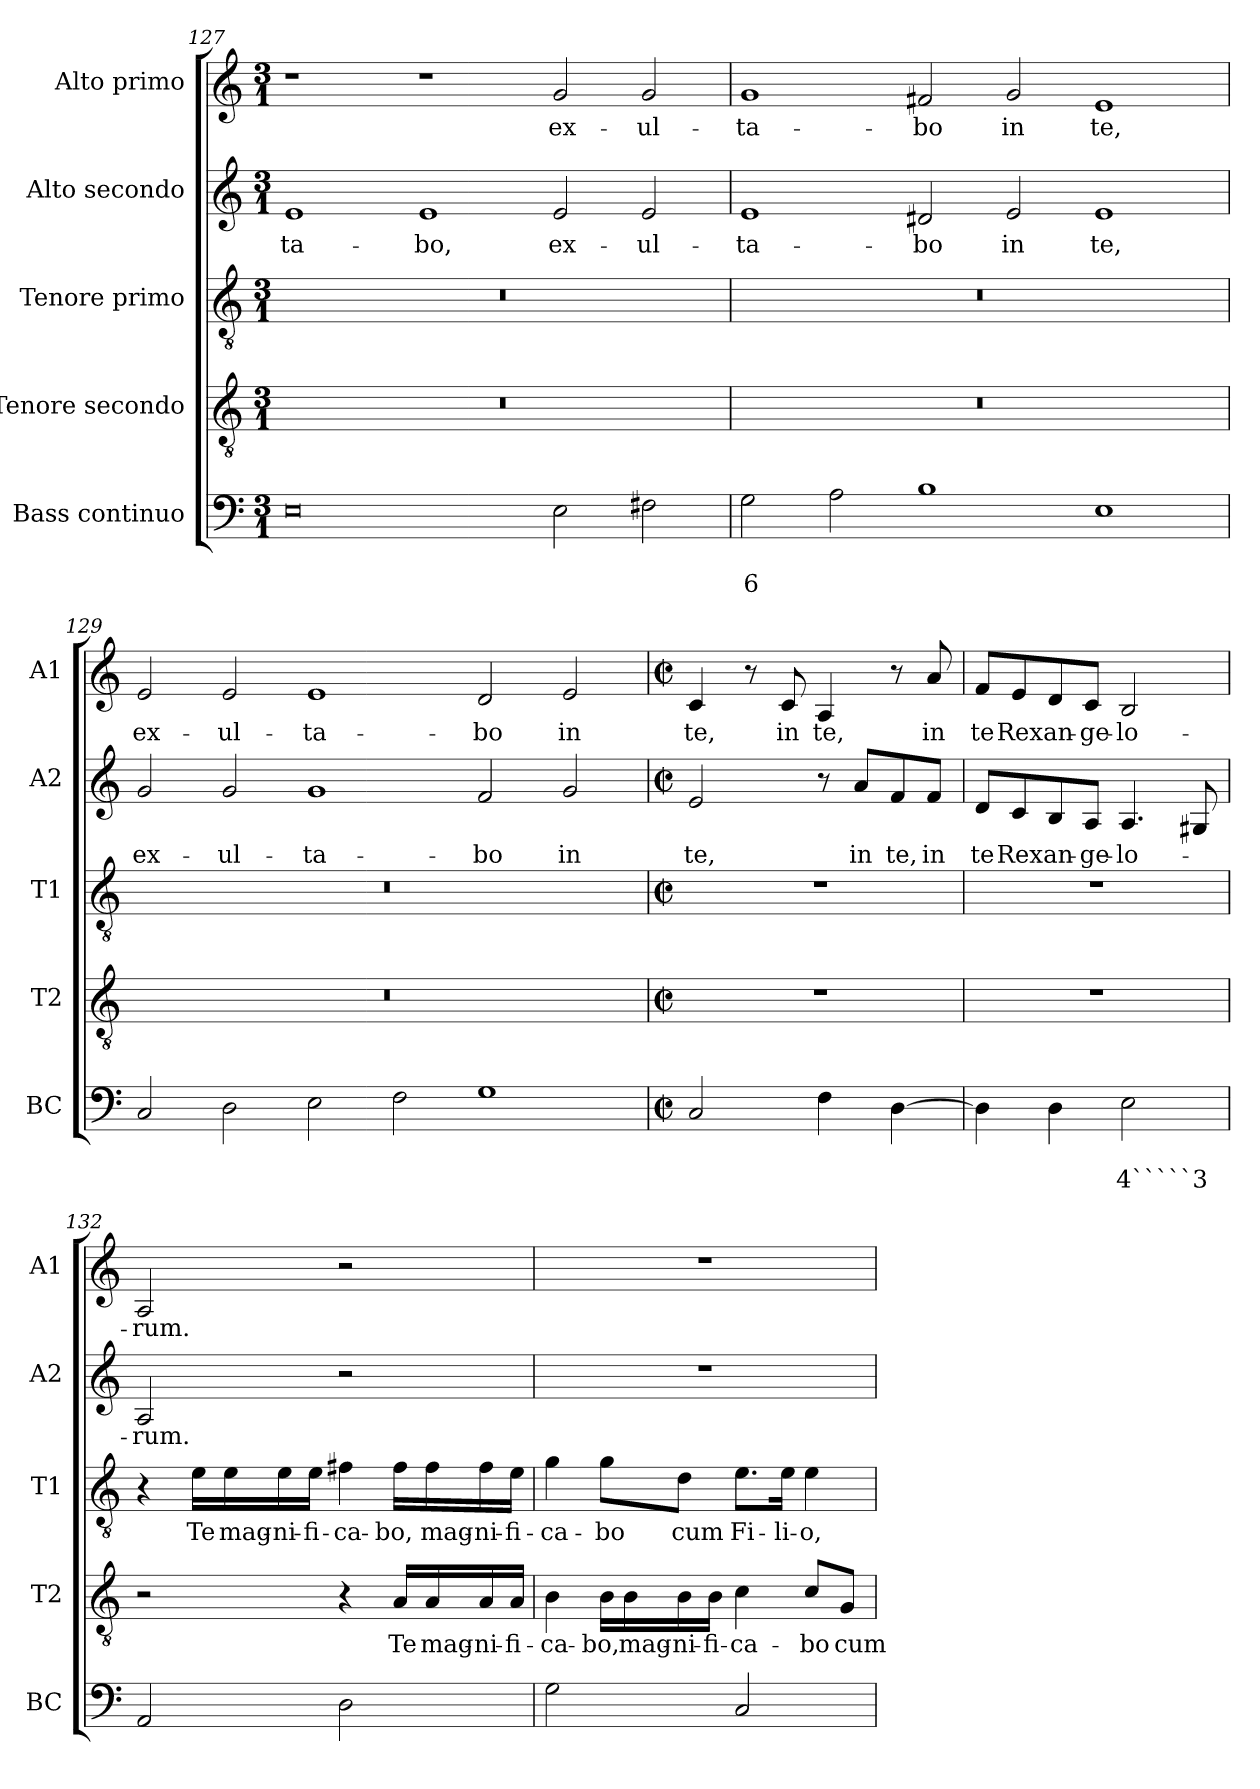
**kern	**text	**text	**kern	**text	**kern	**text	**kern	**text	**kern	**text
*part5	*part5	*part5	*part4	*part4	*part3	*part3	*part2	*part2	*part1	*part1
*staff5	*staff5	*staff5	*staff4	*staff4	*staff3	*staff3	*staff2	*staff2	*staff1	*staff1
*I"Bass continuo	*	*	*I"Tenore secondo	*	*I"Tenore primo	*	*I"Alto secondo	*	*I"Alto primo	*
*I'BC	*	*	*I'T2	*	*I'T1	*	*I'A2	*	*I'A1	*
*clefF4	*	*	*clefGv2	*	*clefGv2	*	*clefG2	*	*clefG2	*
*k[]	*	*	*k[]	*	*k[]	*	*k[]	*	*k[]	*
*C:	*	*	*C:	*	*C:	*	*C:	*	*C:	*
*M3/1	*	*	*M3/1	*	*M3/1	*	*M3/1	*	*M3/1	*
=127	=127	=127	=127	=127	=127	=127	=127	=127	=127	=127
!	!	!	!	!	!	!	!	!LO:LY:b	!	!
0E	.	.	0.r	.	0.r	.	1e	-ta-	1r	.
!	!	!	!	!	!	!	!	!LO:LY:b	!	!
.	.	.	.	.	.	.	1e	-bo,	1r	.
!	!	!	!	!	!	!	!	!LO:LY:b	!	!
!	!	!	!	!	!	!	!	!	!	!LO:LY:b
2E\	.	.	.	.	.	.	2e/	ex-	2g/	ex-
!	!	!	!	!	!	!	!	!LO:LY:b	!	!
!	!	!	!	!	!	!	!	!	!	!LO:LY:b
2F#X\	.	.	.	.	.	.	2e/	-ul-	2g/	-ul-
=128	=128	=128	=128	=128	=128	=128	=128	=128	=128	=128
!	!	!LO:LY:b	!	!	!	!	!	!	!	!
!	!	!	!	!	!	!	!	!LO:LY:b	!	!
!	!	!	!	!	!	!	!	!	!	!LO:LY:b
2G\	.	6	0.r	.	0.r	.	1e	-ta-	1g	-ta-
2A\	.	.	.	.	.	.	.	.	.	.
!	!	!	!	!	!	!	!	!LO:LY:b	!	!
!	!	!	!	!	!	!	!	!	!	!LO:LY:b
1B	.	.	.	.	.	.	2d#X/	-bo	2f#X/	-bo
!	!	!	!	!	!	!	!	!LO:LY:b	!	!
!	!	!	!	!	!	!	!	!	!	!LO:LY:b
.	.	.	.	.	.	.	2e/	in	2g/	in
!	!	!	!	!	!	!	!	!LO:LY:b	!	!
!	!	!	!	!	!	!	!	!	!	!LO:LY:b
1E	.	.	.	.	.	.	1e	te,	1e	te,
=129	=129	=129	=129	=129	=129	=129	=129	=129	=129	=129
!	!	!	!	!	!	!	!	!LO:LY:b	!	!
!	!	!	!	!	!	!	!	!	!	!LO:LY:b
2C/	.	.	0.r	.	0.r	.	2g/	ex-	2e/	ex-
!	!	!	!	!	!	!	!	!LO:LY:b	!	!
!	!	!	!	!	!	!	!	!	!	!LO:LY:b
2D\	.	.	.	.	.	.	2g/	-ul-	2e/	-ul-
!	!	!	!	!	!	!	!	!LO:LY:b	!	!
!	!	!	!	!	!	!	!	!	!	!LO:LY:b
2E\	.	.	.	.	.	.	1g	-ta-	1e	-ta-
2F\	.	.	.	.	.	.	.	.	.	.
!	!	!	!	!	!	!	!	!LO:LY:b	!	!
!	!	!	!	!	!	!	!	!	!	!LO:LY:b
1G	.	.	.	.	.	.	2f/	-bo	2d/	-bo
!	!	!	!	!	!	!	!	!LO:LY:b	!	!
!	!	!	!	!	!	!	!	!	!	!LO:LY:b
.	.	.	.	.	.	.	2g/	in	2e/	in
!!LO:LB:g=z
=130	=130	=130	=130	=130	=130	=130	=130	=130	=130	=130
*M2/2	*	*	*M2/2	*	*M2/2	*	*M2/2	*	*M2/2	*
*met(c|)	*	*	*met(c|)	*	*met(c|)	*	*met(c|)	*	*met(c|)	*
!	!	!	!	!	!	!	!	!LO:LY:b	!	!
!	!	!	!	!	!	!	!	!	!	!LO:LY:b
2C/	.	.	1r	.	1r	.	2e/	te,	4c/	te,
.	.	.	.	.	.	.	.	.	8r	.
!	!	!	!	!	!	!	!	!	!	!LO:LY:b
.	.	.	.	.	.	.	.	.	8c/	in
!	!	!	!	!	!	!	!	!	!	!LO:LY:b
4F\	.	.	.	.	.	.	8r	.	4A/	te,
!	!	!	!	!	!	!	!	!LO:LY:b	!	!
.	.	.	.	.	.	.	8a/L	in	.	.
!	!	!	!	!	!	!	!	!LO:LY:b	!	!
[4D\	.	.	.	.	.	.	8f/	te,	8r	.
!	!	!	!	!	!	!	!	!LO:LY:b	!	!
!	!	!	!	!	!	!	!	!	!	!LO:LY:b
.	.	.	.	.	.	.	8f/J	in	8a/	in
=131	=131	=131	=131	=131	=131	=131	=131	=131	=131	=131
!	!	!	!	!	!	!	!	!LO:LY:b	!	!
!	!	!	!	!	!	!	!	!	!	!LO:LY:b
4D\]	.	.	1r	.	1r	.	8d/L	te	8f/L	te
!	!	!	!	!	!	!	!	!LO:LY:b	!	!
!	!	!	!	!	!	!	!	!	!	!LO:LY:b
.	.	.	.	.	.	.	8c/	Rex	8e/	Rex
!	!	!	!	!	!	!	!	!LO:LY:b	!	!
!	!	!	!	!	!	!	!	!	!	!LO:LY:b
4D\	.	.	.	.	.	.	8B/	an-	8d/	an-
!	!	!	!	!	!	!	!	!LO:LY:b	!	!
!	!	!	!	!	!	!	!	!	!	!LO:LY:b
.	.	.	.	.	.	.	8A/J	-ge-	8c/J	-ge-
!	!	!LO:LY:b	!	!	!	!	!	!	!	!
!	!	!	!	!	!	!	!	!LO:LY:b	!	!
!	!	!	!	!	!	!	!	!	!	!LO:LY:b
2E\	.	4`````3	.	.	.	.	4.A/	-lo-	2B/	-lo-
.	.	.	.	.	.	.	8G#X/	.	.	.
=132	=132	=132	=132	=132	=132	=132	=132	=132	=132	=132
!	!	!	!	!	!	!	!	!LO:LY:b	!	!
!	!	!	!	!	!	!	!	!	!	!LO:LY:b
2AA/	.	.	2r	.	4r	.	2A/	-rum.	2A/	-rum.
!	!	!	!	!	!	!LO:LY:b	!	!	!	!
.	.	.	.	.	16e\LL	Te	.	.	.	.
!	!	!	!	!	!	!LO:LY:b	!	!	!	!
.	.	.	.	.	16e\	mag-	.	.	.	.
!	!	!	!	!	!	!LO:LY:b	!	!	!	!
.	.	.	.	.	16e\	-ni-	.	.	.	.
!	!	!	!	!	!	!LO:LY:b	!	!	!	!
.	.	.	.	.	16e\JJ	-fi-	.	.	.	.
!	!	!	!	!	!	!LO:LY:b	!	!	!	!
2D\	.	.	4r	.	4f#X\	-ca-	2r	.	2r	.
!	!	!	!	!LO:LY:b	!	!	!	!	!	!
!	!	!	!	!	!	!LO:LY:b	!	!	!	!
.	.	.	16A/LL	Te	16f#\LL	-bo,	.	.	.	.
!	!	!	!	!LO:LY:b	!	!	!	!	!	!
!	!	!	!	!	!	!LO:LY:b	!	!	!	!
.	.	.	16A/	mag-	16f#\	mag-	.	.	.	.
!	!	!	!	!LO:LY:b	!	!	!	!	!	!
!	!	!	!	!	!	!LO:LY:b	!	!	!	!
.	.	.	16A/	-ni-	16f#\	-ni-	.	.	.	.
!	!	!	!	!LO:LY:b	!	!	!	!	!	!
!	!	!	!	!	!	!LO:LY:b	!	!	!	!
.	.	.	16A/JJ	-fi-	16e\JJ	-fi-	.	.	.	.
=133	=133	=133	=133	=133	=133	=133	=133	=133	=133	=133
!	!	!	!	!LO:LY:b	!	!	!	!	!	!
!	!	!	!	!	!	!LO:LY:b	!	!	!	!
2G\	.	.	4B\	-ca-	4g\	-ca-	1r	.	1r	.
!	!	!	!	!LO:LY:b	!	!	!	!	!	!
!	!	!	!	!	!	!LO:LY:b	!	!	!	!
.	.	.	16B\LL	-bo,	8g\L	-bo	.	.	.	.
!	!	!	!	!LO:LY:b	!	!	!	!	!	!
.	.	.	16B\	mag-	.	.	.	.	.	.
!	!	!	!	!LO:LY:b	!	!	!	!	!	!
!	!	!	!	!	!	!LO:LY:b	!	!	!	!
.	.	.	16B\	-ni-	8d\J	cum	.	.	.	.
!	!	!	!	!LO:LY:b	!	!	!	!	!	!
.	.	.	16B\JJ	-fi-	.	.	.	.	.	.
!	!	!	!	!LO:LY:b	!	!	!	!	!	!
!	!	!	!	!	!	!LO:LY:b	!	!	!	!
2C/	.	.	4c\	-ca-	8.e\L	Fi-	.	.	.	.
!	!	!	!	!	!	!LO:LY:b	!	!	!	!
.	.	.	.	.	16e\Jk	-li-	.	.	.	.
!	!	!	!	!LO:LY:b	!	!	!	!	!	!
!	!	!	!	!	!	!LO:LY:b	!	!	!	!
.	.	.	8c/L	-bo	4e\	-o,	.	.	.	.
!	!	!	!	!LO:LY:b	!	!	!	!	!	!
.	.	.	8G/J	cum	.	.	.	.	.	.
=	=	=	=	=	=	=	=	=	=	=
*-	*-	*-	*-	*-	*-	*-	*-	*-	*-	*-
